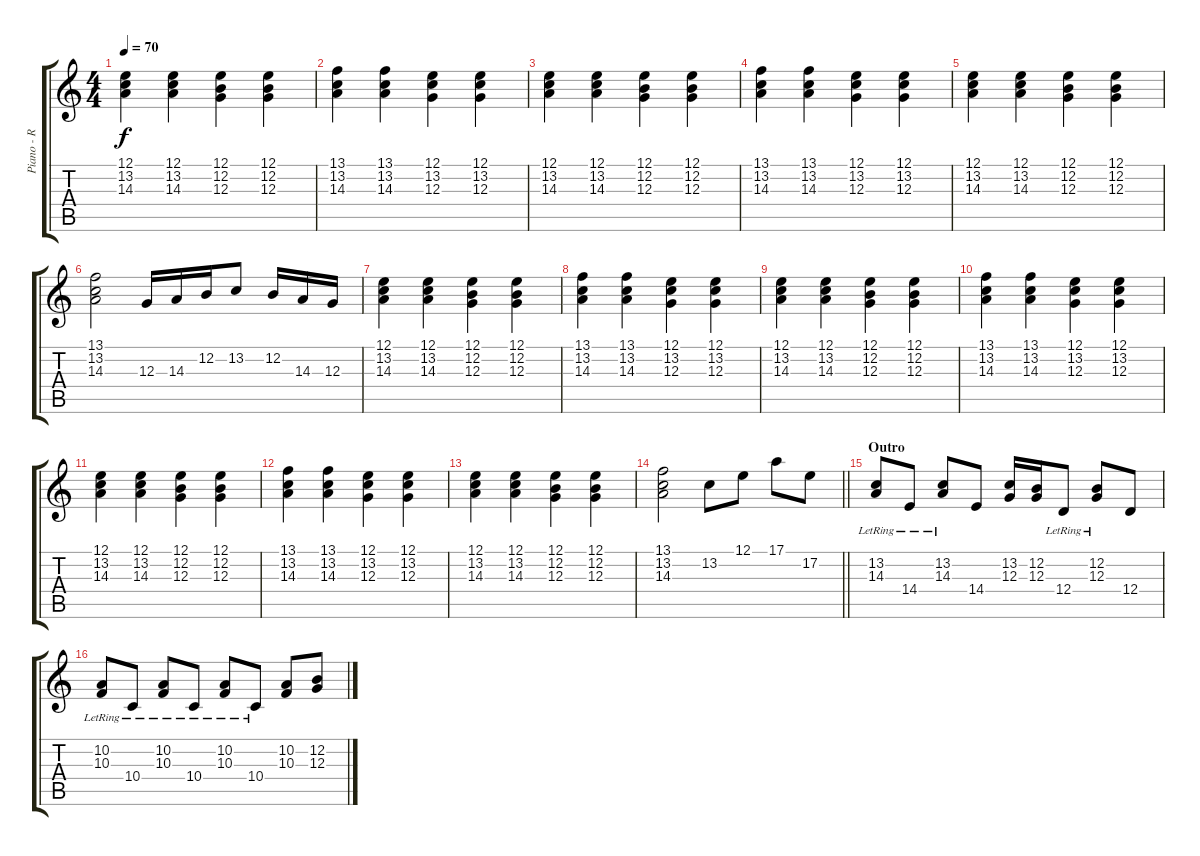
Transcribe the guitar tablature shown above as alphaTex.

\track ("Piano - R Hand" "Piano - R ") {instrument electricgrandpiano}
\staff {score tabs}
\tuning (E4 B3 G3 D3 A2 E2) {hide}
\ts (4 4)
\tempo 70
\clef g2
\ks c
(12.1 13.2 14.3).4{dy f} (12.1 13.2 14.3).4 (12.1 12.2 12.3).4 (12.1 12.2 12.3).4 |
(13.1 13.2 14.3).4 (13.1 13.2 14.3).4 (12.1 13.2 12.3).4 (12.1 13.2 12.3).4 |
(12.1 13.2 14.3).4 (12.1 13.2 14.3).4 (12.1 12.2 12.3).4 (12.1 12.2 12.3).4 |
(13.1 13.2 14.3).4 (13.1 13.2 14.3).4 (12.1 13.2 12.3).4 (12.1 13.2 12.3).4 |
(12.1 13.2 14.3).4 (12.1 13.2 14.3).4 (12.1 12.2 12.3).4 (12.1 12.2 12.3).4 |
(13.1 13.2 14.3).2 12.3.16 14.3.16 12.2.16 13.2.8 12.2.16 14.3.16 12.3.16 |
(12.1 13.2 14.3).4 (12.1 13.2 14.3).4 (12.1 12.2 12.3).4 (12.1 12.2 12.3).4 |
(13.1 13.2 14.3).4 (13.1 13.2 14.3).4 (12.1 13.2 12.3).4 (12.1 13.2 12.3).4 |
(12.1 13.2 14.3).4 (12.1 13.2 14.3).4 (12.1 12.2 12.3).4 (12.1 12.2 12.3).4 |
(13.1 13.2 14.3).4 (13.1 13.2 14.3).4 (12.1 13.2 12.3).4 (12.1 13.2 12.3).4 |
(12.1 13.2 14.3).4 (12.1 13.2 14.3).4 (12.1 12.2 12.3).4 (12.1 12.2 12.3).4 |
(13.1 13.2 14.3).4 (13.1 13.2 14.3).4 (12.1 13.2 12.3).4 (12.1 13.2 12.3).4 |
(12.1 13.2 14.3).4 (12.1 13.2 14.3).4 (12.1 12.2 12.3).4 (12.1 12.2 12.3).4 |
\barLineRight lightlight
(13.1 13.2 14.3).2 13.2.8 12.1.8 17.1.8 17.2.8 |
\section ("" "Outro")
(13.2{lr} 14.3{lr}).8 14.4{lr}.8 (13.2{lr} 14.3{lr}).8 14.4.8 (13.2 12.3).16 (12.2 12.3).16 12.4{lr}.8 (12.2{lr} 12.3{lr}).8 12.4.8 |
(10.2{lr} 10.3{lr}).8 10.4{lr}.8 (10.2{lr} 10.3{lr}).8 10.4{lr}.8 (10.2{lr} 10.3{lr}).8 10.4{lr}.8 (10.2 10.3).8 (12.2 12.3).8
